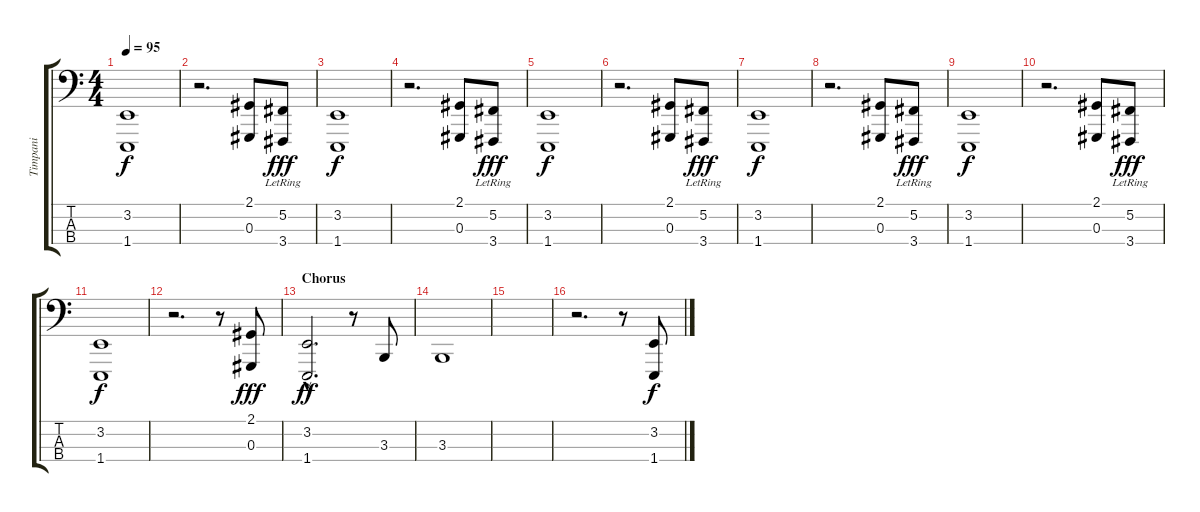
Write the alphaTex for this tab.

\track ("Timpani" "Timpani") {instrument timpani}
\staff {score tabs}
\tuning (Gb2 Db2 Ab1 Eb1) {hide}
\ts (4 4)
\tempo 95
\clef f4
\ks c
(3.2 1.4).1{dy f balance 0} |
r.2{d} (2.1 0.3).8{volume 5 balance 16} (5.2 3.4{lr}).8{dy fff} |
(3.2 1.4).1{dy f balance 0} |
r.2{d} (2.1 0.3).8{volume 5 balance 16} (5.2 3.4{lr}).8{dy fff} |
(3.2 1.4).1{dy f balance 0} |
r.2{d} (2.1 0.3).8{volume 5 balance 16} (5.2 3.4{lr}).8{dy fff} |
(3.2 1.4).1{dy f balance 0} |
r.2{d} (2.1 0.3).8{volume 5 balance 16} (5.2 3.4{lr}).8{dy fff} |
(3.2 1.4).1{dy f balance 0} |
r.2{d} (2.1 0.3).8{volume 5 balance 16} (5.2 3.4{lr}).8{dy fff} |
(3.2 1.4).1{dy f balance 0} |
r.2{d} r.8 (2.1 0.3).8{dy fff volume 5 balance 16} |
\section ("" "Chorus")
(3.2{hac} 1.4{hac}).2{d dy ff balance 0} r.8 3.3.8{balance 16} |
3.3.1 |
|
r.2{d} r.8 (3.2 1.4).8{dy f balance 16}
